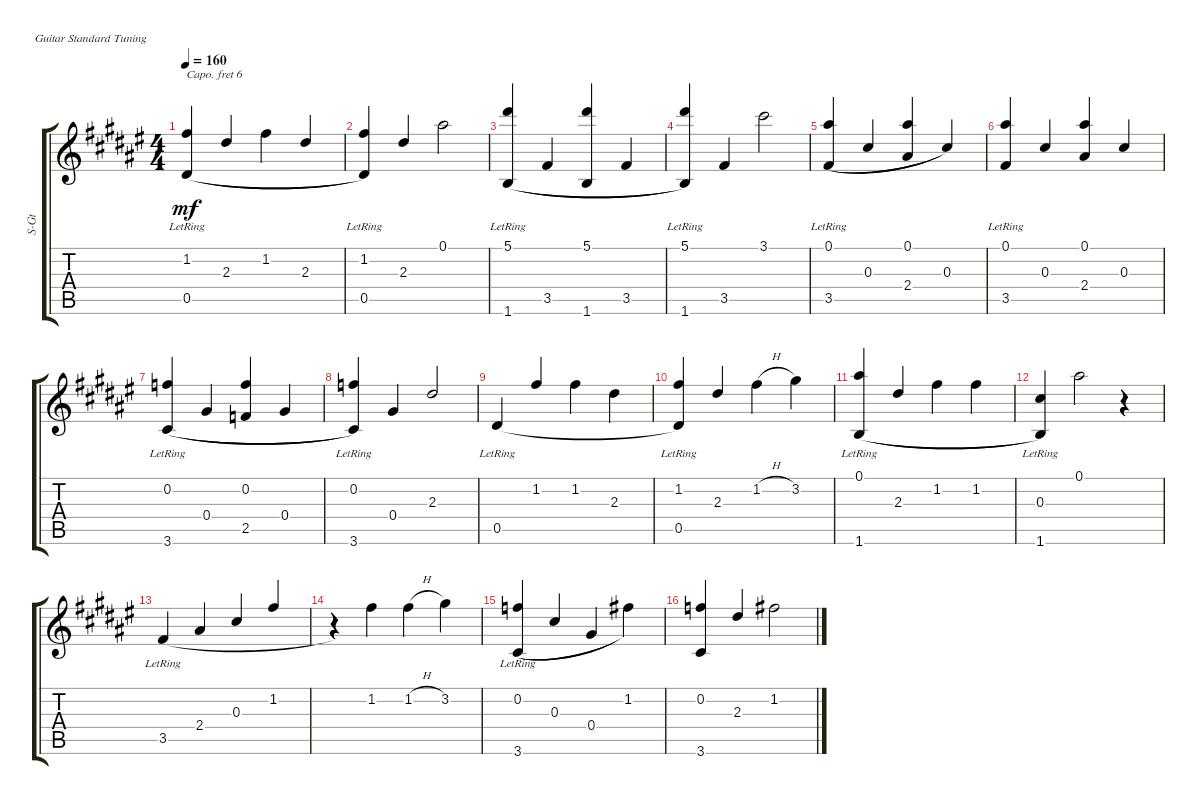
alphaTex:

\defaultSystemsLayout 4
\bracketExtendMode groupsimilarinstruments
\track ("Steel Guitar" "S-Gt") {instrument acousticguitarsteel}
\staff {score tabs}
\capo 6
\tuning (E4 B3 G3 D3 A2 E2)
\ts (4 4)
\tempo 160
\clef g2
\ks f#
(1.2{acc forcenatural} 0.5{lr acc forcenatural}).4{dy mf legatoorigin instrument acousticguitarsteel beam Up} 2.3{acc forcenatural}.4{legatoorigin beam Up} 1.2{acc forcenatural}.4{legatoorigin beam Down} 2.3{acc forcenatural}.4{legatoorigin beam Up} |
(1.2{acc forcenatural} 0.5{lr acc forcenatural}).4{beam Up} 2.3{acc forcenatural}.4{beam Up} 0.1{acc forcenatural}.2{beam Down} |
(1.6{lr acc forcenatural} 5.1{acc forcenatural}).4{legatoorigin beam Up} 3.5{acc forcenatural}.4{legatoorigin beam Up} (5.1{acc forcenatural} 1.6{acc forcenatural}).4{legatoorigin beam Up} 3.5{acc forcenatural}.4{legatoorigin beam Up} |
(5.1{acc forcenatural} 1.6{lr acc forcenatural}).4{beam Up} 3.5{acc forcenatural}.4{beam Up} 3.1{acc forcenatural}.2{beam Down} |
(3.5{lr acc forcenatural} 0.1{acc forcenatural}).4{legatoorigin beam Up} 0.3{acc forcenatural}.4{legatoorigin beam Up} (0.1{acc forcenatural} 2.4{acc forcenatural}).4{legatoorigin beam Up} 0.3{acc forcenatural}.4{beam Up} |
(0.1{acc forcenatural} 3.5{lr acc forcenatural}).4{beam Up} 0.3{acc forcenatural}.4{beam Up} (0.1{acc forcenatural} 2.4{acc forcenatural}).4{beam Up} 0.3{acc forcenatural}.4{beam Up} |
(0.2{acc forcenatural} 3.6{lr acc forcenatural}).4{legatoorigin beam Up} 0.4{acc forcenatural}.4{legatoorigin beam Up} (0.2{acc forcenatural} 2.5{acc forcenatural}).4{legatoorigin beam Up} 0.4{acc forcenatural}.4{legatoorigin beam Up} |
(0.2{acc forcenatural} 3.6{lr acc forcenatural}).4{beam Up} 0.4{acc forcenatural}.4{beam Up} 2.3{acc forcenatural}.2{beam Up} |
\section ("" "")
0.5{lr acc forcenatural}.4{legatoorigin beam Up} 1.2{acc forcenatural}.4{legatoorigin beam Up} 1.2{acc forcenatural}.4{legatoorigin beam Down} 2.3{acc forcenatural}.4{legatoorigin beam Down} |
(1.2{acc forcenatural} 0.5{lr acc forcenatural}).4{beam Up} 2.3{acc forcenatural}.4{beam Up} 1.2{h acc forcenatural}.4{beam Down} 3.2{acc forcenatural}.4{beam Down} |
(0.1{acc forcenatural} 1.6{lr acc forcenatural}).4{legatoorigin beam Up} 2.3{acc forcenatural}.4{legatoorigin beam Up} 1.2{acc forcenatural}.4{legatoorigin beam Down} 1.2{acc forcenatural}.4{legatoorigin beam Down} |
(1.6{lr acc forcenatural} 0.3{acc forcenatural}).4{beam Up} 0.1{acc forcenatural}.2{beam Down} r.4{beam Down} |
3.5{lr acc forcenatural}.4{legatoorigin beam Up} 2.4{acc forcenatural}.4{legatoorigin beam Up} 0.3{acc forcenatural}.4{legatoorigin beam Up} 1.2{acc forcenatural}.4{legatoorigin beam Up} |
r.4{beam Down} 1.2{acc forcenatural}.4{beam Down} 1.2{h acc forcenatural}.4{beam Down} 3.2{acc forcenatural}.4{beam Down} |
(0.2{acc forcenatural} 3.6{lr acc forcenatural}).4{legatoorigin beam Up} 0.3{acc forcenatural}.4{legatoorigin beam Up} 0.4{acc forcenatural}.4{legatoorigin beam Up} 1.2{acc forcenatural}.4{beam Down} |
(0.2{acc forcenatural} 3.6{acc forcenatural}).4{beam Up} 2.3{acc forcenatural}.4{beam Up} 1.2{acc forcenatural}.2{beam Down}
